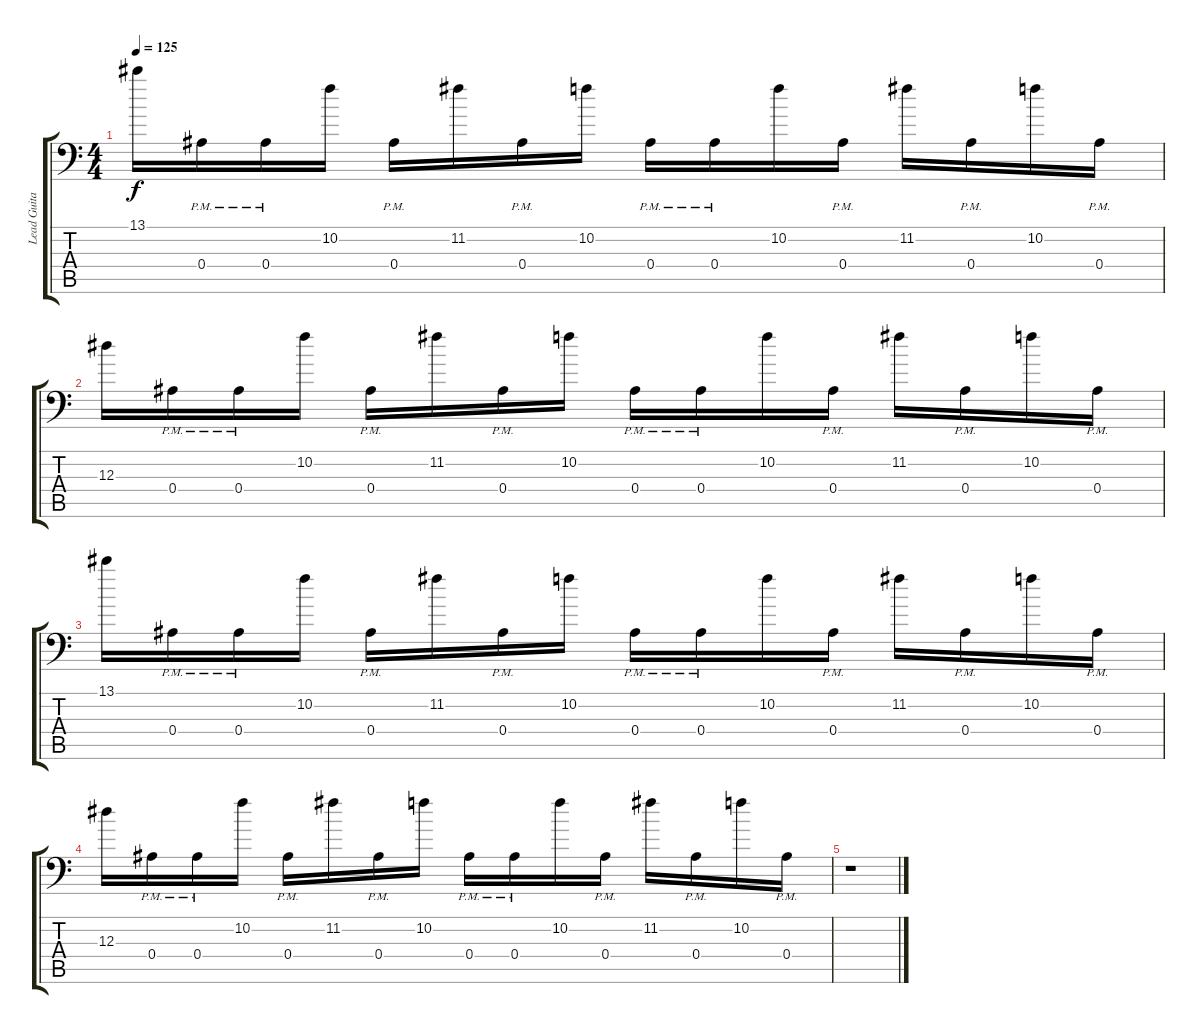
\track ("Lead Guitar 1" "Lead Guita") {instrument distortionguitar}
\staff {score tabs}
\tuning (C4 G3 Eb3 Bb2 F2 Bb1) {hide}
\ts (4 4)
\tempo 125
\clef f4
\ks c
13.1.16{dy f} 0.4{pm}.16 0.4{pm}.16 10.2.16 0.4{pm}.16 11.2.16 0.4{pm}.16 10.2.16 0.4{pm}.16 0.4{pm}.16 10.2.16 0.4{pm}.16 11.2.16 0.4{pm}.16 10.2.16 0.4{pm}.16 |
12.3.16 0.4{pm}.16 0.4{pm}.16 10.2.16 0.4{pm}.16 11.2.16 0.4{pm}.16 10.2.16 0.4{pm}.16 0.4{pm}.16 10.2.16 0.4{pm}.16 11.2.16 0.4{pm}.16 10.2.16 0.4{pm}.16 |
13.1.16 0.4{pm}.16 0.4{pm}.16 10.2.16 0.4{pm}.16 11.2.16 0.4{pm}.16 10.2.16 0.4{pm}.16 0.4{pm}.16 10.2.16 0.4{pm}.16 11.2.16 0.4{pm}.16 10.2.16 0.4{pm}.16 |
12.3.16 0.4{pm}.16 0.4{pm}.16 10.2.16 0.4{pm}.16 11.2.16 0.4{pm}.16 10.2.16 0.4{pm}.16 0.4{pm}.16 10.2.16 0.4{pm}.16 11.2.16 0.4{pm}.16 10.2.16 0.4{pm}.16 |
r.1
